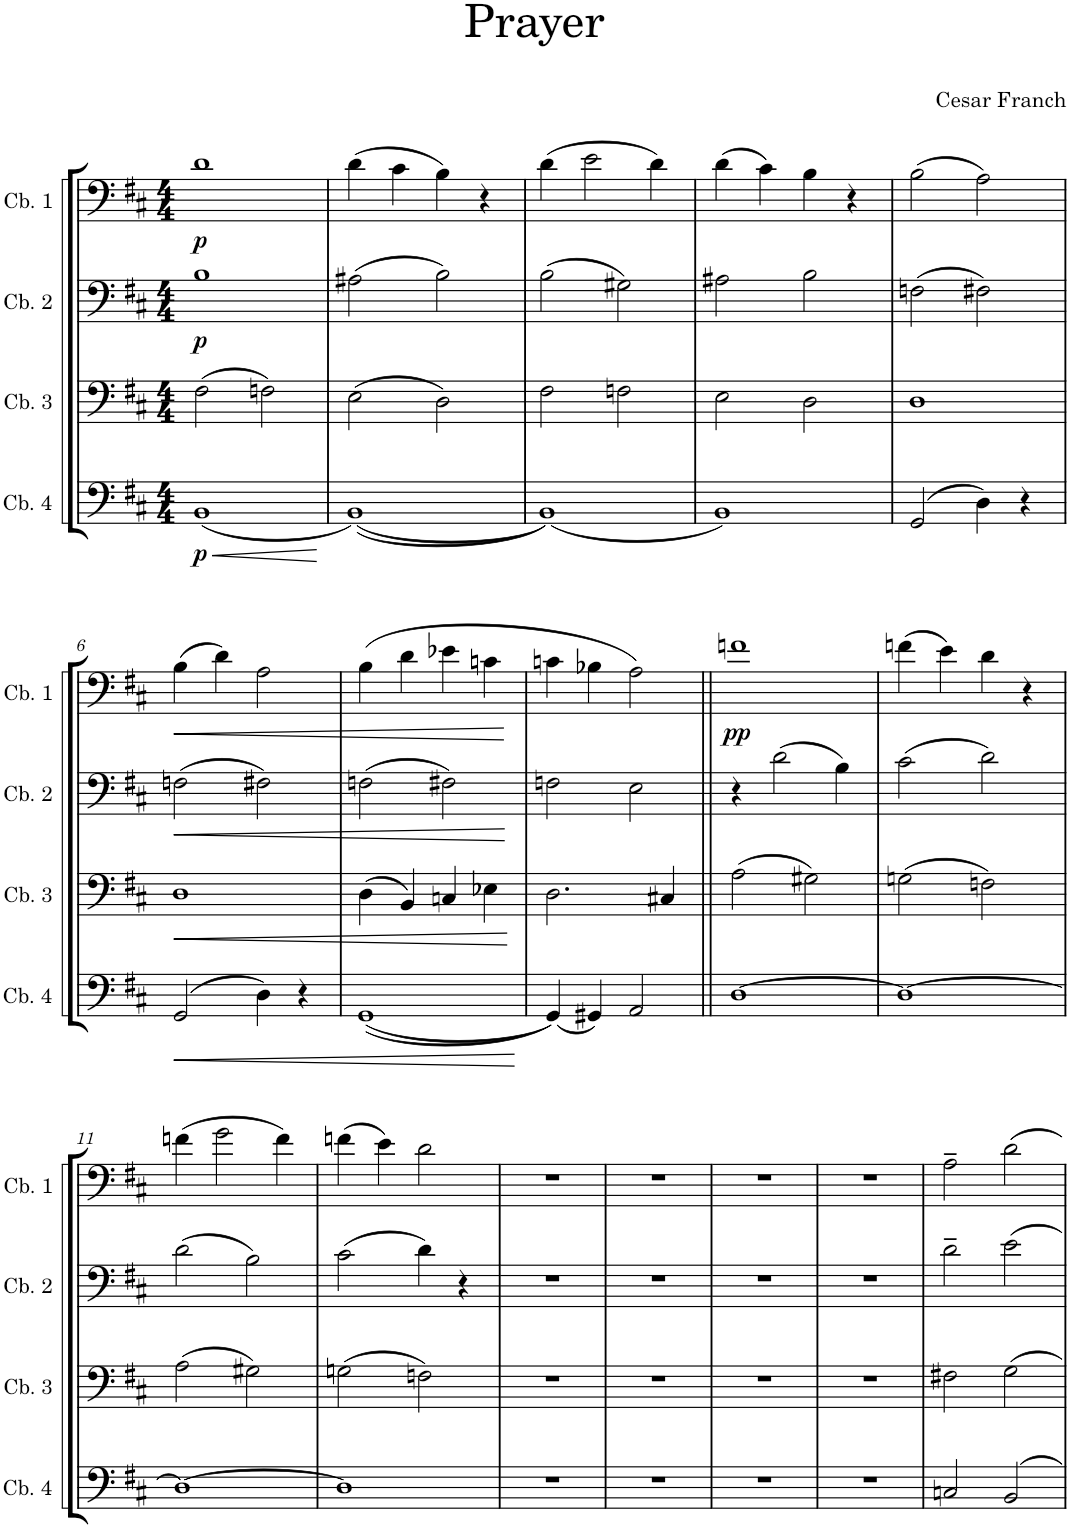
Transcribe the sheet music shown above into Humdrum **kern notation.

**kern	**dynam	**kern	**dynam	**kern	**dynam	**kern	**dynam
*part4	*part4	*part3	*part3	*part2	*part2	*part1	*part1
*staff4	*staff4	*staff3	*staff3	*staff2	*staff2	*staff1	*staff1
*I"Cb. 4	*	*I"Cb. 3	*	*I"Cb. 2	*	*I"Cb. 1	*
*I'Cb. 4	*	*I'Cb. 3	*	*I'Cb. 2	*	*I'Cb. 1	*
*clefF4	*	*clefF4	*	*clefF4	*	*clefF4	*
*Trd7c12	*	*Trd7c12	*	*Trd7c12	*	*Trd7c12	*
*k[f#c#]	*	*k[f#c#]	*	*k[f#c#]	*	*k[f#c#]	*
*M4/4	*	*M4/4	*	*M4/4	*	*M4/4	*
=1	=1	=1	=1	=1	=1	=1	=1
!	!LO:HP:b	!	!	!	!	!	!
!	!LO:DY:n=1:b	!	!	!	!LO:DY:b	!	!LO:DY:b
(1BB	< p	(2F#\	.	1B	p	1d	p
.	.	2Fn\)	.	.	.	.	.
.	[	.	.	.	.	.	.
=2	=2	=2	=2	=2	=2	=2	=2
((1BB)	.	(2E\	.	(2A#X\	.	(4d\	.
.	.	.	.	.	.	4c#\	.
.	.	2D\)	.	2B\)	.	4B\)	.
.	.	.	.	.	.	4r	.
=3	=3	=3	=3	=3	=3	=3	=3
(1BB))	.	2F#\	.	(2B\	.	(4d\	.
.	.	.	.	.	.	2e\	.
.	.	2Fn\	.	2G#X\)	.	.	.
.	.	.	.	.	.	4d\)	.
=4	=4	=4	=4	=4	=4	=4	=4
1BB)	.	2E\	.	2A#X\	.	(4d\	.
.	.	.	.	.	.	4c#\)	.
.	.	2D\	.	2B\	.	4B\	.
.	.	.	.	.	.	4r	.
=5	=5	=5	=5	=5	=5	=5	=5
(2GG/	.	1D	.	(2Fn\	.	(2B\	.
4D\)	.	.	.	2F#X\)	.	2A\)	.
4r	.	.	.	.	.	.	.
!!LO:LB:g=z
=6	=6	=6	=6	=6	=6	=6	=6
!	!LO:HP:b	!	!LO:HP:b	!	!LO:HP:b	!	!LO:HP:b
(2GG/	<	1D	<	(2Fn\	<	(4B\	<
.	.	.	.	.	.	4d\)	.
4D\)	.	.	.	2F#X\)	.	2A\	.
4r	.	.	.	.	.	.	.
=7	=7	=7	=7	=7	=7	=7	=7
((1GG	.	(4D\	.	(2Fn\	.	(4B\	.
.	.	4BB/)	.	.	.	4d\	.
.	.	4Cn/	.	2F#X\)	.	4e-X\	.
.	.	4E-X\	.	.	.	4cn\	.
.	[	.	[	.	[	.	[
=8	=8	=8	=8	=8	=8	=8	=8
(4GG/))	.	2.D\	.	2Fn\	.	4cn\	.
4GG#X/)	.	.	.	.	.	4B-X\	.
2AA/	.	.	.	2E\	.	2A\)	.
.	.	4C#X/	.	.	.	.	.
=9||	=9||	=9||	=9||	=9||	=9||	=9||	=9||
!	!	!	!	!	!	!	!LO:DY:b
[1D	.	(2A\	.	4r	.	1fn	pp
.	.	.	.	(2d\	.	.	.
.	.	2G#X\)	.	.	.	.	.
.	.	.	.	4B\)	.	.	.
=10	=10	=10	=10	=10	=10	=10	=10
1D_	.	(2Gn\	.	(2c#\	.	(4fn\	.
.	.	.	.	.	.	4e\)	.
.	.	2Fn\)	.	2d\)	.	4d\	.
.	.	.	.	.	.	4r	.
!!LO:LB:g=z
=11	=11	=11	=11	=11	=11	=11	=11
1D_	.	(2A\	.	(2d\	.	(4fn\	.
.	.	.	.	.	.	2g\	.
.	.	2G#X\)	.	2B\)	.	.	.
.	.	.	.	.	.	4f\)	.
=12	=12	=12	=12	=12	=12	=12	=12
1D]	.	(2Gn\	.	(2c#\	.	(4fn\	.
.	.	.	.	.	.	4e\)	.
.	.	2Fn\)	.	4d\)	.	2d\	.
.	.	.	.	4r	.	.	.
=13	=13	=13	=13	=13	=13	=13	=13
1r	.	1r	.	1r	.	1r	.
=14	=14	=14	=14	=14	=14	=14	=14
1r	.	1r	.	1r	.	1r	.
=15	=15	=15	=15	=15	=15	=15	=15
1r	.	1r	.	1r	.	1r	.
=16	=16	=16	=16	=16	=16	=16	=16
1r	.	1r	.	1r	.	1r	.
=17	=17	=17	=17	=17	=17	=17	=17
2Cn/	.	2F#X\	.	2d~\	.	2A~\	.
2BB/	.	2G\	.	2e\	.	2d\	.
=	=	=	=	=	=	=	=
*-	*-	*-	*-	*-	*-	*-	*-
